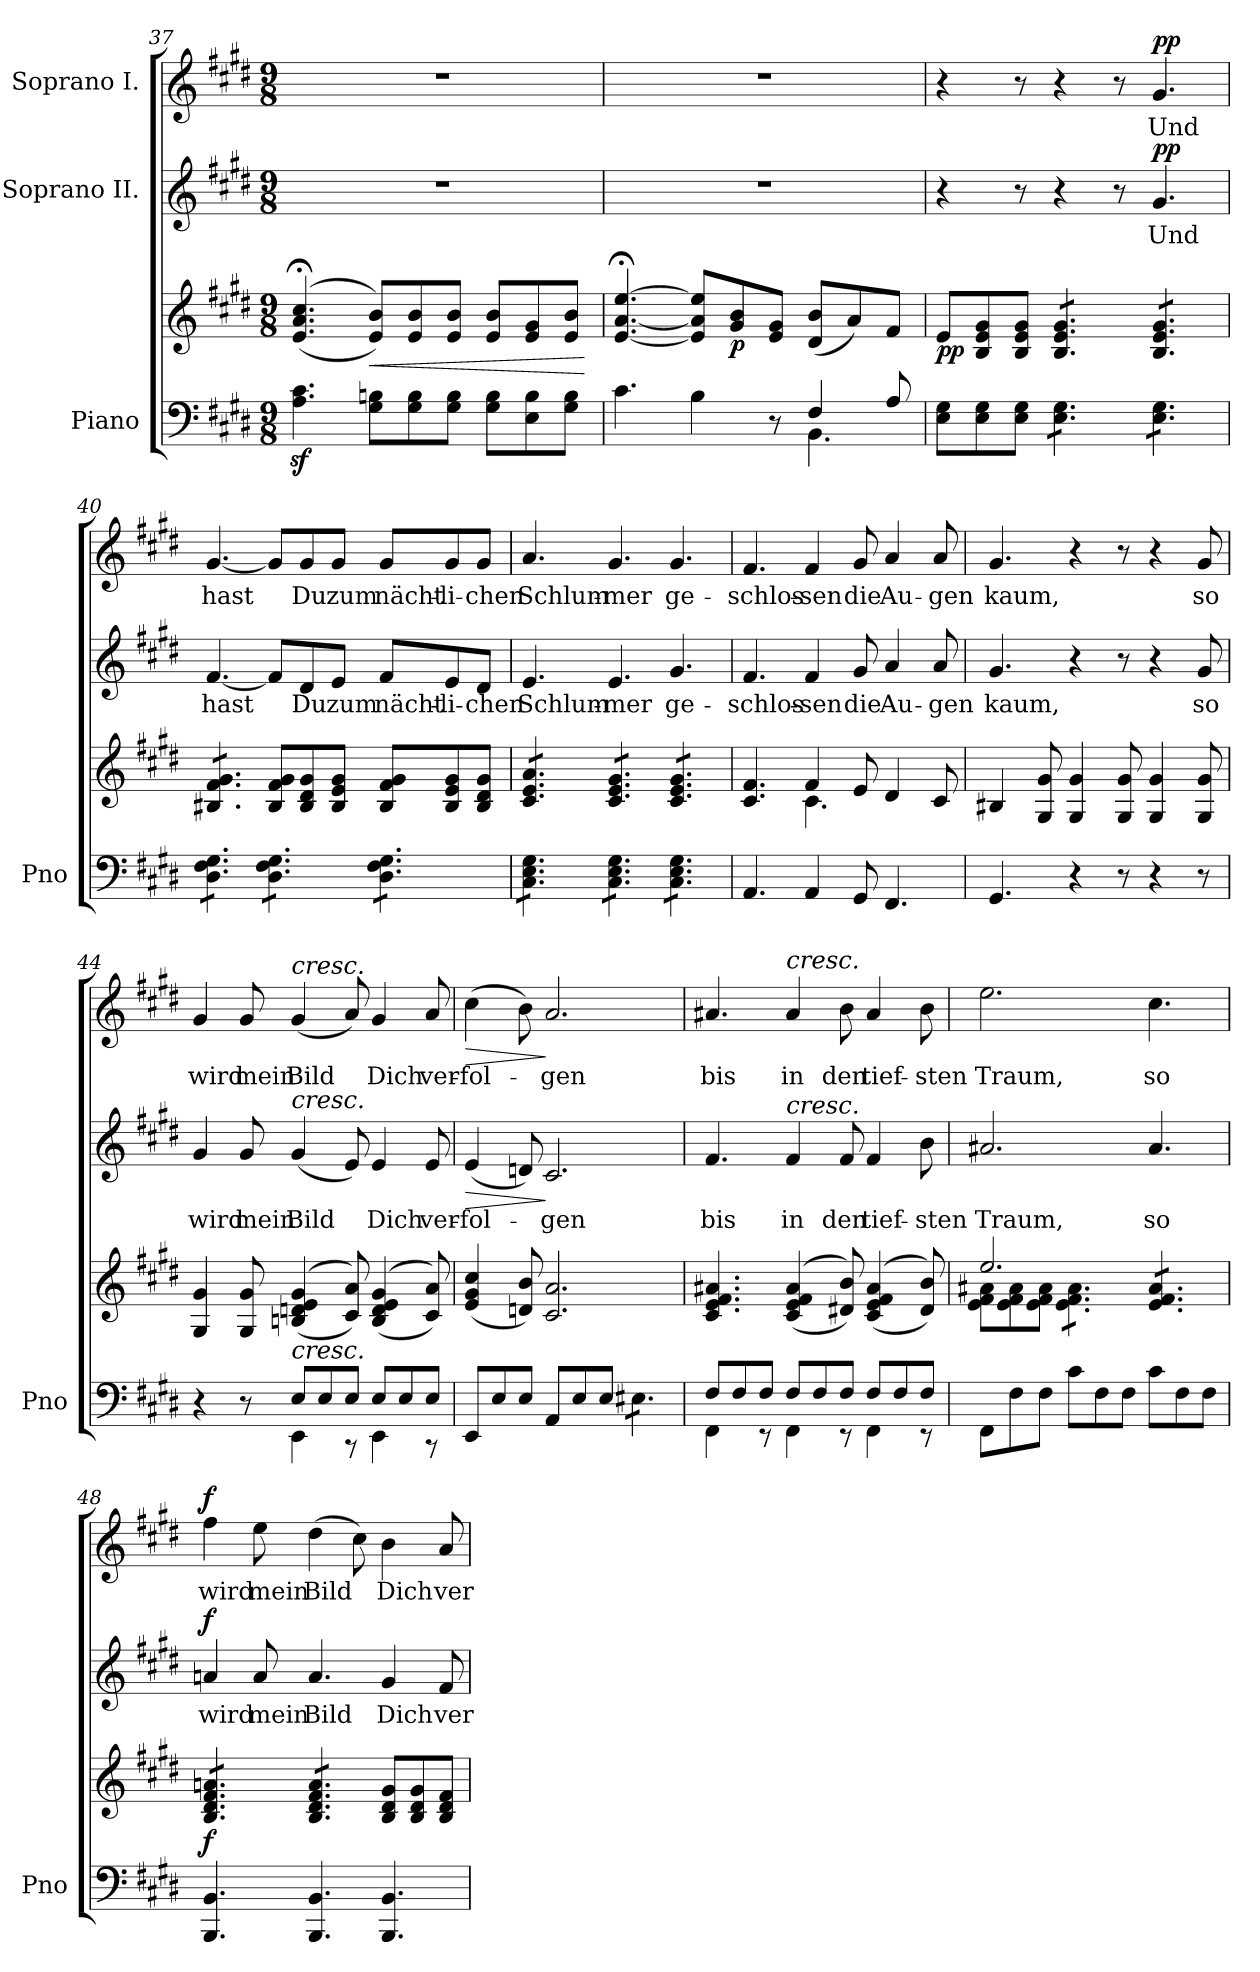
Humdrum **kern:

**kern	**kern	**dynam	**kern	**text	**dynam	**kern	**text	**dynam
*part3	*part3	*part3	*part2	*part2	*part2	*part1	*part1	*part1
*staff4	*staff3	*staff3/4	*staff2	*staff2	*staff2	*staff1	*staff1	*staff1
*I"Piano	*	*	*I"Soprano II.	*	*	*I"Soprano I.	*	*
*I'Pno	*	*	*	*	*	*	*	*
*clefF4	*clefG2	*	*clefG2	*	*	*clefG2	*	*
*k[f#c#g#d#]	*k[f#c#g#d#]	*	*k[f#c#g#d#]	*	*	*k[f#c#g#d#]	*	*
*M9/8	*M9/8	*	*M9/8	*	*	*M9/8	*	*
=37	=37	=37	=37	=37	=37	=37	=37	=37
4.A\z> 4.c#\z>	((>4.e/;< 4.a/;< 4.cc#/;<	.	8%9r	.	.	8%9r	.	.
!	!	!LO:HP:b	!	!	!	!	!	!
8G#\ 8Bn\L	8e/ 8b/L))	<	.	.	.	.	.	.
8G#\ 8B\	8e/ 8b/	.	.	.	.	.	.	.
8G#\ 8B\J	8e/ 8b/J	.	.	.	.	.	.	.
8G#\ 8B\L	8e/ 8b/L	.	.	.	.	.	.	.
8E\ 8B\	8e/ 8g#/	.	.	.	.	.	.	.
8G#\ 8B\J	8e/ 8b/J	.	.	.	.	.	.	.
.	.	[	.	.	.	.	.	.
!!LO:LB:g=z
=38	=38	=38	=38	=38	=38	=38	=38	=38
*^	*	*	*	*	*	*	*	*
4.c#\	2.ryy	[4.e/;< [>4.a/;< [4.ee/;<	.	8%9r	.	.	8%9r	.	.
4B\	.	8e/] 8a/] 8ee/]L	.	.	.	.	.	.	.
!	!	!	!LO:DY:b	!	!	!	!	!	!
.	.	8g#/ 8b/	p	.	.	.	.	.	.
8r	.	8e/ 8g#/J	.	.	.	.	.	.	.
4F#/	4.BB\	(>8d#/ 8b/L	.	.	.	.	.	.	.
.	.	8a/)	.	.	.	.	.	.	.
8A/	.	8f#/J	.	.	.	.	.	.	.
*v	*v	*	*	*	*	*	*	*	*
=39	=39	=39	=39	=39	=39	=39	=39	=39
!	!	!LO:DY:b	!	!	!	!	!	!
8E\ 8G#\L	8e/L	pp	4r	.	.	4r	.	.
8E\ 8G#\	8B/ 8e/ 8g#/	.	.	.	.	.	.	.
8E\ 8G#\J	8B/ 8e/ 8g#/J	.	8r	.	.	8r	.	.
*tremolo	*	*	*	*	*	*	*	*
*	*tremolo	*	*	*	*	*	*	*
8E\ 8G#\L	8B/ 8e/ 8g#/L	.	4r	.	.	4r	.	.
8E\ 8G#\	8B/ 8e/ 8g#/	.	.	.	.	.	.	.
8E\ 8G#\J	8B/ 8e/ 8g#/J	.	8r	.	.	8r	.	.
!	!	!	!	!LO:LY:b	!LO:DY:a	!	!LO:LY:b	!LO:DY:a
8E\ 8G#\L	8B/ 8e/ 8g#/L	.	4.g#/	Und	pp	4.g#/	Und	pp
8E\ 8G#\	8B/ 8e/ 8g#/	.	.	.	.	.	.	.
8E\ 8G#\J	8B/ 8e/ 8g#/J	.	.	.	.	.	.	.
=40	=40	=40	=40	=40	=40	=40	=40	=40
!	!	!	!	!LO:LY:b	!	!	!LO:LY:b	!
8D#\ 8F#\ 8G#\L	8B#X/ 8f#/ 8g#/L	.	[4.f#/	hast	.	[4.g#/	hast	.
8D#\ 8F#\ 8G#\	8B#X/ 8f#/ 8g#/	.	.	.	.	.	.	.
8D#\ 8F#\ 8G#\J	8B#X/ 8f#/ 8g#/J	.	.	.	.	.	.	.
*	*Xtremolo	*	*	*	*	*	*	*
8D#\ 8F#\ 8G#\L	8B#/ 8f#/ 8g#/L	.	8f#/L]	.	.	8g#/L]	.	.
!	!	!	!	!LO:LY:b	!	!	!LO:LY:b	!
8D#\ 8F#\ 8G#\	8B#/ 8d#/ 8g#/	.	8d#/	Du	.	8g#/	Du	.
!	!	!	!	!LO:LY:b	!	!	!LO:LY:b	!
8D#\ 8F#\ 8G#\J	8B#/ 8e/ 8g#/J	.	8e/J	zum	.	8g#/J	zum	.
!	!	!	!	!LO:LY:b	!	!	!LO:LY:b	!
8D#\ 8F#\ 8G#\L	8B#/ 8f#/ 8g#/L	.	8f#/L	nächt-	.	8g#/L	nächt-	.
!	!	!	!	!LO:LY:b	!	!	!LO:LY:b	!
8D#\ 8F#\ 8G#\	8B#/ 8e/ 8g#/	.	8e/	-li-	.	8g#/	-li-	.
!	!	!	!	!LO:LY:b	!	!	!LO:LY:b	!
8D#\ 8F#\ 8G#\J	8B#/ 8d#/ 8g#/J	.	8d#/J	-chen	.	8g#/J	-chen	.
=41	=41	=41	=41	=41	=41	=41	=41	=41
!	!	!	!	!LO:LY:b	!	!	!LO:LY:b	!
*	*tremolo	*	*	*	*	*	*	*
8C#\ 8E\ 8G#\L	8c#/ 8e/ 8a/L	.	4.e/	Schlum-	.	4.a/	Schlum-	.
8C#\ 8E\ 8G#\	8c#/ 8e/ 8a/	.	.	.	.	.	.	.
8C#\ 8E\ 8G#\J	8c#/ 8e/ 8a/J	.	.	.	.	.	.	.
!	!	!	!	!LO:LY:b	!	!	!LO:LY:b	!
8C#\ 8E\ 8G#\L	8c#/ 8e/ 8g#/L	.	4.e/	-mer	.	4.g#/	-mer	.
8C#\ 8E\ 8G#\	8c#/ 8e/ 8g#/	.	.	.	.	.	.	.
8C#\ 8E\ 8G#\J	8c#/ 8e/ 8g#/J	.	.	.	.	.	.	.
!	!	!	!	!LO:LY:b	!	!	!LO:LY:b	!
8C#\ 8E\ 8G#\L	8c#/ 8e/ 8g#/L	.	4.g#/	ge-	.	4.g#/	ge-	.
8C#\ 8E\ 8G#\	8c#/ 8e/ 8g#/	.	.	.	.	.	.	.
8C#\ 8E\ 8G#\J	8c#/ 8e/ 8g#/J	.	.	.	.	.	.	.
*	*Xtremolo	*	*	*	*	*	*	*
*Xtremolo	*	*	*	*	*	*	*	*
!!LO:PB:g=z
=42	=42	=42	=42	=42	=42	=42	=42	=42
*	*^	*	*	*	*	*	*	*
!	!	!	!LO:DY:a=2	!	!LO:LY:b	!	!	!LO:LY:b	!
!	!	!	!LO:DY:n=1:a=2	!	!	!LO:DY:a	!	!	!
!	!	!	!	!	!	!LO:DY:n=1:a	!	!	!LO:DY:a
!	!	!	!	!	!	!	!	!	!LO:DY:n=1:a
4.AA/	4.c#/ 4.f#/	4.ryy	other-dynamics pp	4.f#/	-schlos-	other-dynamics pp	4.f#/	-schlos-	other-dynamics pp
!	!	!	!	!	!LO:LY:b	!	!	!LO:LY:b	!
4AA/	4f#/	4.c#\	.	4f#/	-sen	.	4f#/	-sen	.
!	!	!	!	!	!LO:LY:b	!	!	!LO:LY:b	!
8GG#/	8e/	.	.	8g#/	die	.	8g#/	die	.
!	!	!	!	!	!LO:LY:b	!	!	!LO:LY:b	!
4.FF#/	4d#/	4.ryy	.	4a/	Au-	.	4a/	Au-	.
!	!	!	!	!	!LO:LY:b	!	!	!LO:LY:b	!
.	8c#/	.	.	8a/	-gen	.	8a/	-gen	.
*	*v	*v	*	*	*	*	*	*	*
=43	=43	=43	=43	=43	=43	=43	=43	=43
!	!	!	!	!LO:LY:b	!	!	!LO:LY:b	!
4.GG#/	4B#X/	.	4.g#/	kaum,	.	4.g#/	kaum,	.
.	8G#/ 8g#/	.	.	.	.	.	.	.
4r	4G#/ 4g#/	.	4r	.	.	4r	.	.
8r	8G#/ 8g#/	.	8r	.	.	8r	.	.
4r	4G#/ 4g#/	.	4r	.	.	4r	.	.
!	!	!	!	!LO:LY:b	!	!	!LO:LY:b	!
8r	8G#/ 8g#/	.	8g#/	so	.	8g#/	so	.
=44	=44	=44	=44	=44	=44	=44	=44	=44
*^	*	*	*	*	*	*	*	*
!	!	!	!	!	!LO:LY:b	!	!	!LO:LY:b	!
4r	4.ryy	4G#/ 4g#/	.	4g#/	wird	.	4g#/	wird	.
!	!	!	!	!	!LO:LY:b	!	!	!LO:LY:b	!
8r	.	8G#/ 8g#/	.	8g#/	mein	.	8g#/	mein	.
!	!	!	!	!	!	!	!LO:TX:a:i:t=cresc.	!	!
!	!	!	!	!LO:TX:a:i:t=cresc.	!	!	!	!	!
!	!	!LO:TX:b:i:t=cresc.	!	!	!	!	!	!	!
!	!	!	!	!	!LO:LY:b	!	!	!LO:LY:b	!
8E/L	4EE\	(>(4Bn/ 4dn/ 4e/ 4g#/	.	(4g#/	Bild	.	(4g#/	Bild	.
8E/	.	.	.	.	.	.	.	.	.
8E/J	8r	8c#/ 8a/))	.	8e/)	.	.	8a/)	.	.
!	!	!	!	!	!LO:LY:b	!	!	!LO:LY:b	!
8E/L	4EE\	(>(4B/ 4d/ 4e/ 4g#/	.	4e/	Dich	.	4g#/	Dich	.
8E/	.	.	.	.	.	.	.	.	.
!	!	!	!	!	!LO:LY:b	!	!	!LO:LY:b	!
8E/J	8r	8c#/ 8a/))	.	8e/	ver-	.	8a/	ver-	.
=45	=45	=45	=45	=45	=45	=45	=45	=45	=45
!	!	!	!	!	!LO:LY:b	!LO:HP:b	!	!LO:LY:b	!LO:HP:b
*v	*v	*	*	*	*	*	*	*	*
8EE/L	(4e/ 4g#/ 4cc#/	.	(4e/	-fol-	>	(4cc#\	-fol-	>
8E/	.	.	.	.	.	.	.	.
8E/J	8dn/ 8b/)	.	8dn/)	.	.	8b\)	.	.
!	!	!	!	!LO:LY:b	!	!	!LO:LY:b	!
8AA/L	2.c#/ 2.a/	.	2.c#/	-gen	]	2.a/	-gen	]
8E/	.	.	.	.	.	.	.	.
8E/J	.	.	.	.	.	.	.	.
*tremolo	*	*	*	*	*	*	*	*
8E#X\L	.	.	.	.	.	.	.	.
8E#X\	.	.	.	.	.	.	.	.
8E#X\J	.	.	.	.	.	.	.	.
*Xtremolo	*	*	*	*	*	*	*	*
!!LO:LB:g=z
=46	=46	=46	=46	=46	=46	=46	=46	=46
*^	*	*	*	*	*	*	*	*
!	!	!	!	!	!LO:LY:b	!	!	!LO:LY:b	!
8F#/L	4FF#\	4.c#/ 4.e/ 4.f#/ 4.a#X/	.	4.f#/	bis	.	4.a#X/	bis	.
8F#/	.	.	.	.	.	.	.	.	.
8F#/J	8r	.	.	.	.	.	.	.	.
!	!	!	!	!	!	!	!LO:TX:a:i:t=cresc.	!	!
!	!	!	!	!LO:TX:a:i:t=cresc.	!	!	!	!	!
!	!	!	!	!	!LO:LY:b	!	!	!LO:LY:b	!
8F#/L	4FF#\	(>(4c#/ 4e/ 4f#/ 4a#/	.	4f#/	in	.	4a#/	in	.
8F#/	.	.	.	.	.	.	.	.	.
!	!	!	!	!	!LO:LY:b	!	!	!LO:LY:b	!
8F#/J	8r	8d#X/ 8b/))	.	8f#/	den	.	8b\	den	.
!	!	!	!	!	!LO:LY:b	!	!	!LO:LY:b	!
8F#/L	4FF#\	(>(4c#/ 4e/ 4f#/ 4a#/	.	4f#/	tief-	.	4a#/	tief-	.
8F#/	.	.	.	.	.	.	.	.	.
!	!	!	!	!	!LO:LY:b	!	!	!LO:LY:b	!
8F#/J	8r	8d#/ 8b/))	.	8b\	-sten	.	8b\	-sten	.
=47	=47	=47	=47	=47	=47	=47	=47	=47	=47
*	*	*^	*	*	*	*	*	*	*
!	!	!	!	!	!	!LO:LY:b	!	!	!LO:LY:b	!
*v	*v	*	*	*	*	*	*	*	*	*
8FF#\L	8e\ 8f#\ 8a#X\L	2.ee/	.	2.a#X/	Traum,	.	2.ee\	Traum,	.
8F#\	8e\ 8f#\ 8a#\	.	.	.	.	.	.	.	.
8F#\J	8e\ 8f#\ 8a#\J	.	.	.	.	.	.	.	.
*	*tremolo	*	*	*	*	*	*	*	*
8c#\L	8e\ 8f#\ 8a#\L	.	.	.	.	.	.	.	.
8F#\	8e\ 8f#\ 8a#\	.	.	.	.	.	.	.	.
8F#\J	8e\ 8f#\ 8a#\J	.	.	.	.	.	.	.	.
!	!	!	!	!	!LO:LY:b	!	!	!LO:LY:b	!
8c#\L	8e/ 8f#/ 8a#/L	4.ryy	.	4.a#/	so	.	4.cc#\	so	.
8F#\	8e/ 8f#/ 8a#/	.	.	.	.	.	.	.	.
8F#\J	8e/ 8f#/ 8a#/J	.	.	.	.	.	.	.	.
*	*v	*v	*	*	*	*	*	*	*
=48	=48	=48	=48	=48	=48	=48	=48	=48
!	!	!LO:DY:a=2	!	!LO:LY:b	!LO:DY:a	!	!LO:LY:b	!LO:DY:a
4.BBB/ 4.BB/	8B/ 8d#/ 8f#/ 8an/L	f	4an/	wird	f	4ff#\	wird	f
.	8B/ 8d#/ 8f#/ 8an/	.	.	.	.	.	.	.
!	!	!	!	!LO:LY:b	!	!	!LO:LY:b	!
.	8B/ 8d#/ 8f#/ 8an/J	.	8a/	mein	.	8ee\	mein	.
!	!	!	!	!LO:LY:b	!	!	!LO:LY:b	!
4.BBB/ 4.BB/	8B/ 8d#/ 8f#/ 8a/L	.	4.a/	Bild	.	(4dd#\	Bild	.
.	8B/ 8d#/ 8f#/ 8a/	.	.	.	.	.	.	.
.	8B/ 8d#/ 8f#/ 8a/J	.	.	.	.	8cc#\)	.	.
*	*Xtremolo	*	*	*	*	*	*	*
!	!	!	!	!LO:LY:b	!	!	!LO:LY:b	!
4.BBB/ 4.BB/	8B/ 8d#/ 8g#/L	.	4g#/	Dich	.	4b\	Dich	.
.	8B/ 8d#/ 8g#/	.	.	.	.	.	.	.
!	!	!	!	!LO:LY:b	!	!	!LO:LY:b	!
.	8B/ 8d#/ 8f#/J	.	8f#/	ver-	.	8a/	ver-	.
=	=	=	=	=	=	=	=	=
*-	*-	*-	*-	*-	*-	*-	*-	*-
